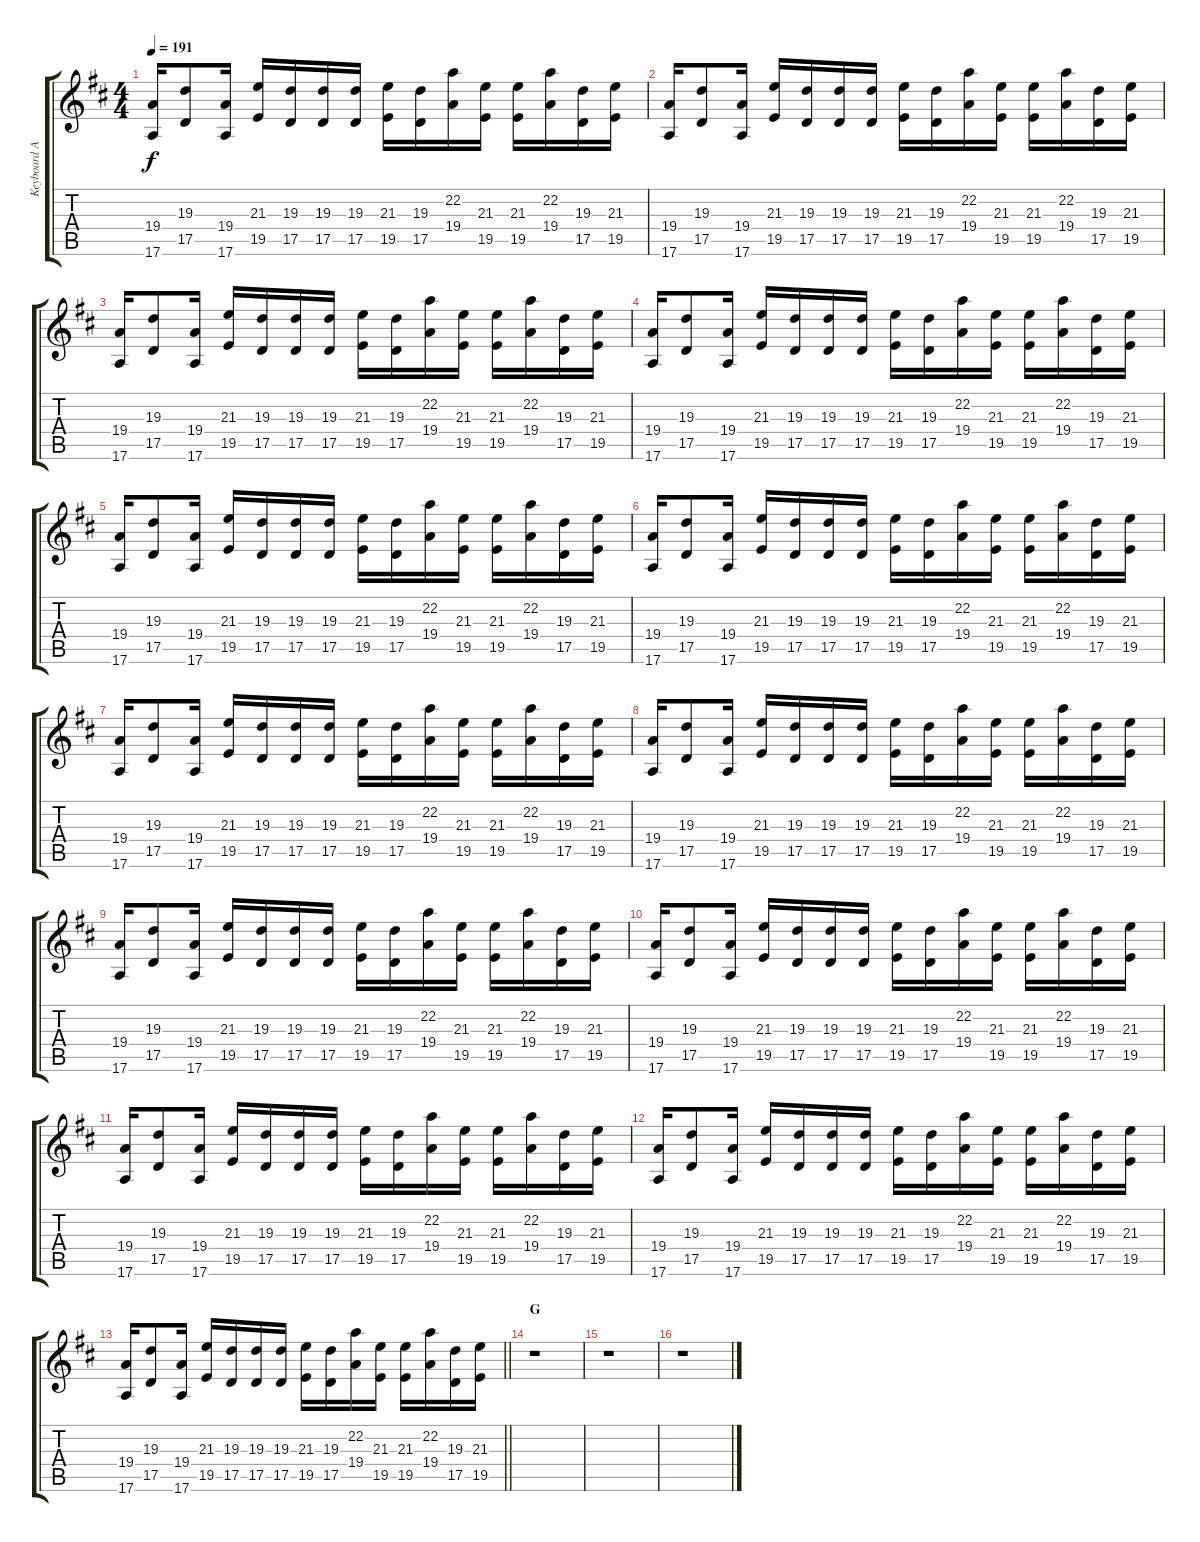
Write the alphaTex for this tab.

\track ("Keyboard Arpeggio" "Keyboard A") {instrument lead6voice}
\staff {score tabs}
\tuning (E4 B3 G3 D3 A2 E2) {hide}
\ts (4 4)
\tempo 191
\clef g2
\ks d
(19.4 17.6).16{dy f balance 16} (19.3 17.5).8 (19.4 17.6).16 (21.3 19.5).16 (19.3 17.5).16 (19.3 17.5).16 (19.3 17.5).16 (21.3 19.5).16{balance 0} (19.3 17.5).16 (22.2 19.4).16 (21.3 19.5).16 (21.3 19.5).16 (22.2 19.4).16 (19.3 17.5).16 (21.3 19.5).16 |
(19.4 17.6).16{balance 16} (19.3 17.5).8 (19.4 17.6).16 (21.3 19.5).16 (19.3 17.5).16 (19.3 17.5).16 (19.3 17.5).16 (21.3 19.5).16{balance 0} (19.3 17.5).16 (22.2 19.4).16 (21.3 19.5).16 (21.3 19.5).16 (22.2 19.4).16 (19.3 17.5).16 (21.3 19.5).16 |
(19.4 17.6).16{balance 16} (19.3 17.5).8 (19.4 17.6).16 (21.3 19.5).16 (19.3 17.5).16 (19.3 17.5).16 (19.3 17.5).16 (21.3 19.5).16{balance 0} (19.3 17.5).16 (22.2 19.4).16 (21.3 19.5).16 (21.3 19.5).16 (22.2 19.4).16 (19.3 17.5).16 (21.3 19.5).16 |
(19.4 17.6).16{balance 16} (19.3 17.5).8 (19.4 17.6).16 (21.3 19.5).16 (19.3 17.5).16 (19.3 17.5).16 (19.3 17.5).16 (21.3 19.5).16{balance 0} (19.3 17.5).16 (22.2 19.4).16 (21.3 19.5).16 (21.3 19.5).16 (22.2 19.4).16 (19.3 17.5).16 (21.3 19.5).16 |
(19.4 17.6).16{balance 16} (19.3 17.5).8 (19.4 17.6).16 (21.3 19.5).16 (19.3 17.5).16 (19.3 17.5).16 (19.3 17.5).16 (21.3 19.5).16{balance 0} (19.3 17.5).16 (22.2 19.4).16 (21.3 19.5).16 (21.3 19.5).16 (22.2 19.4).16 (19.3 17.5).16 (21.3 19.5).16 |
(19.4 17.6).16{balance 16} (19.3 17.5).8 (19.4 17.6).16 (21.3 19.5).16 (19.3 17.5).16 (19.3 17.5).16 (19.3 17.5).16 (21.3 19.5).16{balance 0} (19.3 17.5).16 (22.2 19.4).16 (21.3 19.5).16 (21.3 19.5).16 (22.2 19.4).16 (19.3 17.5).16 (21.3 19.5).16 |
(19.4 17.6).16{balance 16} (19.3 17.5).8 (19.4 17.6).16 (21.3 19.5).16 (19.3 17.5).16 (19.3 17.5).16 (19.3 17.5).16 (21.3 19.5).16{balance 0} (19.3 17.5).16 (22.2 19.4).16 (21.3 19.5).16 (21.3 19.5).16 (22.2 19.4).16 (19.3 17.5).16 (21.3 19.5).16 |
(19.4 17.6).16{balance 16} (19.3 17.5).8 (19.4 17.6).16 (21.3 19.5).16 (19.3 17.5).16 (19.3 17.5).16 (19.3 17.5).16 (21.3 19.5).16{balance 0} (19.3 17.5).16 (22.2 19.4).16 (21.3 19.5).16 (21.3 19.5).16 (22.2 19.4).16 (19.3 17.5).16 (21.3 19.5).16 |
(19.4 17.6).16{balance 16} (19.3 17.5).8 (19.4 17.6).16 (21.3 19.5).16 (19.3 17.5).16 (19.3 17.5).16 (19.3 17.5).16 (21.3 19.5).16{balance 0} (19.3 17.5).16 (22.2 19.4).16 (21.3 19.5).16 (21.3 19.5).16 (22.2 19.4).16 (19.3 17.5).16 (21.3 19.5).16 |
(19.4 17.6).16{balance 16} (19.3 17.5).8 (19.4 17.6).16 (21.3 19.5).16 (19.3 17.5).16 (19.3 17.5).16 (19.3 17.5).16 (21.3 19.5).16{balance 0} (19.3 17.5).16 (22.2 19.4).16 (21.3 19.5).16 (21.3 19.5).16 (22.2 19.4).16 (19.3 17.5).16 (21.3 19.5).16 |
(19.4 17.6).16{balance 16} (19.3 17.5).8 (19.4 17.6).16 (21.3 19.5).16 (19.3 17.5).16 (19.3 17.5).16 (19.3 17.5).16 (21.3 19.5).16{balance 0} (19.3 17.5).16 (22.2 19.4).16 (21.3 19.5).16 (21.3 19.5).16 (22.2 19.4).16 (19.3 17.5).16 (21.3 19.5).16 |
(19.4 17.6).16{balance 16} (19.3 17.5).8 (19.4 17.6).16 (21.3 19.5).16 (19.3 17.5).16 (19.3 17.5).16 (19.3 17.5).16 (21.3 19.5).16{balance 0} (19.3 17.5).16 (22.2 19.4).16 (21.3 19.5).16 (21.3 19.5).16 (22.2 19.4).16 (19.3 17.5).16 (21.3 19.5).16 |
\barLineRight lightlight
(19.4 17.6).16{balance 16} (19.3 17.5).8 (19.4 17.6).16 (21.3 19.5).16 (19.3 17.5).16 (19.3 17.5).16 (19.3 17.5).16 (21.3 19.5).16{balance 0} (19.3 17.5).16 (22.2 19.4).16 (21.3 19.5).16 (21.3 19.5).16 (22.2 19.4).16 (19.3 17.5).16 (21.3 19.5).16 |
\section ("" "G")
r.1 |
r.1 |
r.1
